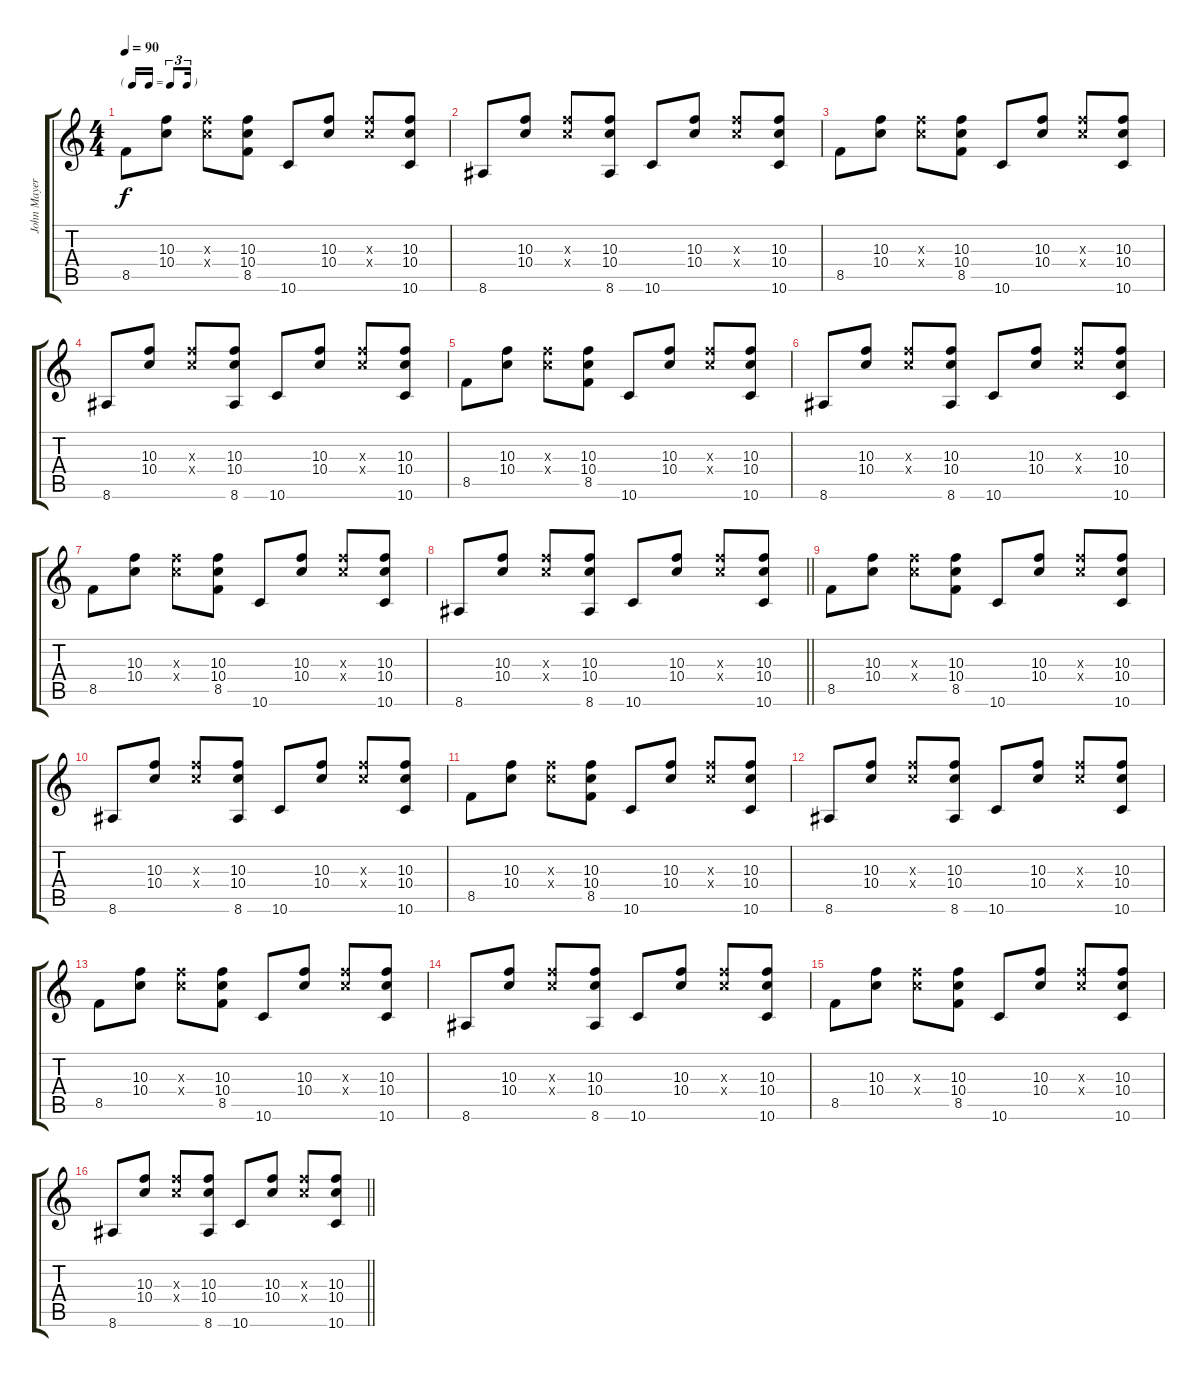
\track ("John Mayer" "John Mayer") {instrument acousticguitarsteel}
\staff {score tabs}
\tuning (E4 B3 G3 D3 A2 D2) {hide}
\ts (4 4)
\tf triplet16th
\tempo 90
\clef g2
\ks c
8.5.8{dy f} (10.3 10.4).8 (10.3{x} 10.4{x}).8 (10.3 10.4 8.5).8 10.6.8 (10.3 10.4).8 (10.3{x} 10.4{x}).8 (10.3 10.4 10.6).8 |
8.6.8 (10.3 10.4).8 (10.3{x} 10.4{x}).8 (10.3 10.4 8.6).8 10.6.8 (10.3 10.4).8 (10.3{x} 10.4{x}).8 (10.3 10.4 10.6).8 |
8.5.8 (10.3 10.4).8 (10.3{x} 10.4{x}).8 (10.3 10.4 8.5).8 10.6.8 (10.3 10.4).8 (10.3{x} 10.4{x}).8 (10.3 10.4 10.6).8 |
8.6.8 (10.3 10.4).8 (10.3{x} 10.4{x}).8 (10.3 10.4 8.6).8 10.6.8 (10.3 10.4).8 (10.3{x} 10.4{x}).8 (10.3 10.4 10.6).8 |
8.5.8 (10.3 10.4).8 (10.3{x} 10.4{x}).8 (10.3 10.4 8.5).8 10.6.8 (10.3 10.4).8 (10.3{x} 10.4{x}).8 (10.3 10.4 10.6).8 |
8.6.8 (10.3 10.4).8 (10.3{x} 10.4{x}).8 (10.3 10.4 8.6).8 10.6.8 (10.3 10.4).8 (10.3{x} 10.4{x}).8 (10.3 10.4 10.6).8 |
8.5.8 (10.3 10.4).8 (10.3{x} 10.4{x}).8 (10.3 10.4 8.5).8 10.6.8 (10.3 10.4).8 (10.3{x} 10.4{x}).8 (10.3 10.4 10.6).8 |
\barLineRight lightlight
8.6.8 (10.3 10.4).8 (10.3{x} 10.4{x}).8 (10.3 10.4 8.6).8 10.6.8 (10.3 10.4).8 (10.3{x} 10.4{x}).8 (10.3 10.4 10.6).8 |
8.5.8 (10.3 10.4).8 (10.3{x} 10.4{x}).8 (10.3 10.4 8.5).8 10.6.8 (10.3 10.4).8 (10.3{x} 10.4{x}).8 (10.3 10.4 10.6).8 |
8.6.8 (10.3 10.4).8 (10.3{x} 10.4{x}).8 (10.3 10.4 8.6).8 10.6.8 (10.3 10.4).8 (10.3{x} 10.4{x}).8 (10.3 10.4 10.6).8 |
8.5.8 (10.3 10.4).8 (10.3{x} 10.4{x}).8 (10.3 10.4 8.5).8 10.6.8 (10.3 10.4).8 (10.3{x} 10.4{x}).8 (10.3 10.4 10.6).8 |
8.6.8 (10.3 10.4).8 (10.3{x} 10.4{x}).8 (10.3 10.4 8.6).8 10.6.8 (10.3 10.4).8 (10.3{x} 10.4{x}).8 (10.3 10.4 10.6).8 |
8.5.8 (10.3 10.4).8 (10.3{x} 10.4{x}).8 (10.3 10.4 8.5).8 10.6.8 (10.3 10.4).8 (10.3{x} 10.4{x}).8 (10.3 10.4 10.6).8 |
8.6.8 (10.3 10.4).8 (10.3{x} 10.4{x}).8 (10.3 10.4 8.6).8 10.6.8 (10.3 10.4).8 (10.3{x} 10.4{x}).8 (10.3 10.4 10.6).8 |
8.5.8 (10.3 10.4).8 (10.3{x} 10.4{x}).8 (10.3 10.4 8.5).8 10.6.8 (10.3 10.4).8 (10.3{x} 10.4{x}).8 (10.3 10.4 10.6).8 |
\barLineRight lightlight
8.6.8 (10.3 10.4).8 (10.3{x} 10.4{x}).8 (10.3 10.4 8.6).8 10.6.8 (10.3 10.4).8 (10.3{x} 10.4{x}).8 (10.3 10.4 10.6).8
